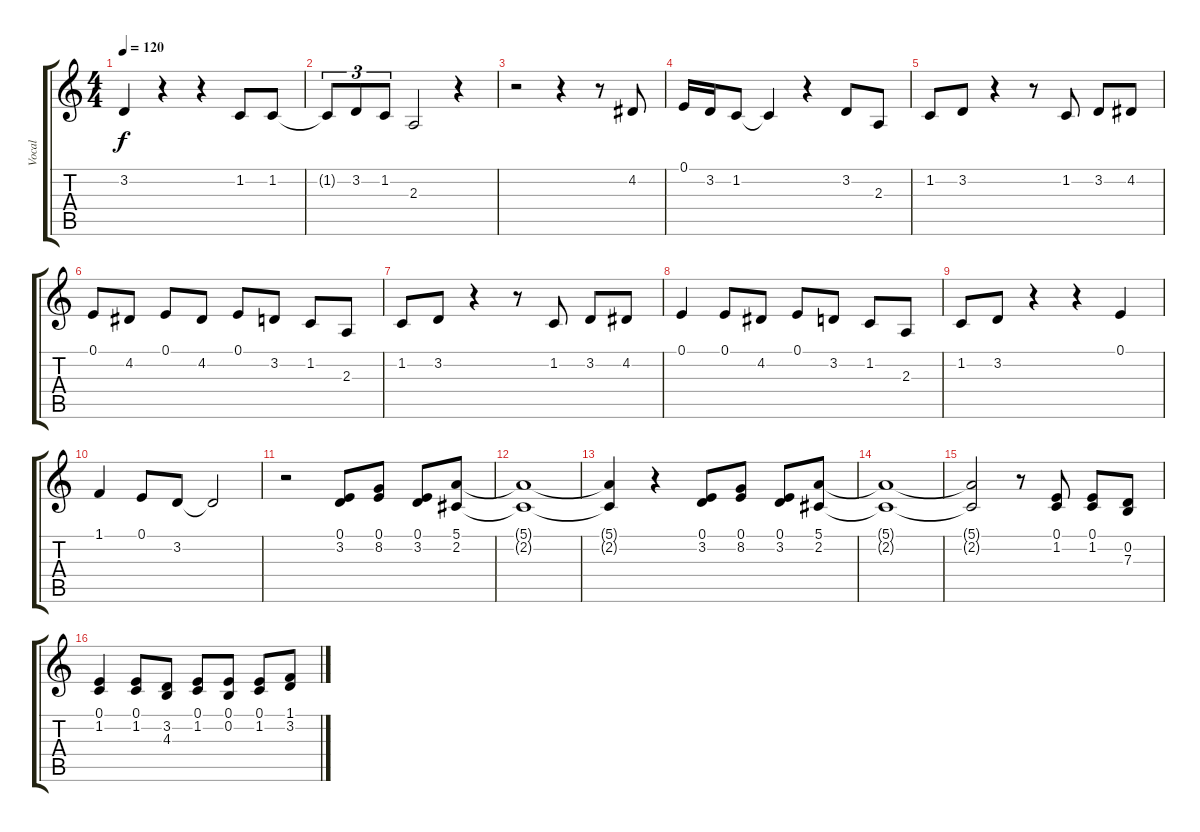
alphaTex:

\track ("Vocal" "Vocal") {instrument harmonica}
\staff {score tabs}
\tuning (E4 B3 G3 D3 A2 E2) {hide}
\ts (4 4)
\tempo 120
\clef g2
\ks c
3.2{t}.4{dy f} r.4 r.4 1.2.8 1.2.8 |
1.2{t}.8{tu (3 2)} 3.2.8{tu (3 2)} 1.2.8{tu (3 2)} 2.3.2 r.4 |
r.2 r.4 r.8 4.2.8 |
0.1.16 3.2.16 1.2.8 1.2{t}.4 r.4 3.2.8 2.3.8 |
1.2.8 3.2.8 r.4 r.8 1.2.8 3.2.8 4.2.8 |
0.1.8 4.2.8 0.1.8 4.2.8 0.1.8 3.2.8 1.2.8 2.3.8 |
1.2.8 3.2.8 r.4 r.8 1.2.8 3.2.8 4.2.8 |
0.1.4 0.1.8 4.2.8 0.1.8 3.2.8 1.2.8 2.3.8 |
1.2.8 3.2.8 r.4 r.4 0.1.4 |
1.1.4 0.1.8 3.2.8 3.2{t}.2 |
r.2 (0.1 3.2).8 (0.1 8.2).8 (0.1 3.2).8 (5.1 2.2).8 |
(5.1{t} 2.2{t}).1 |
(5.1{t} 2.2{t}).4 r.4 (0.1 3.2).8 (0.1 8.2).8 (0.1 3.2).8 (5.1 2.2).8 |
(5.1{t} 2.2{t}).1 |
(5.1{t} 2.2{t}).2 r.8 (0.1 1.2).8 (0.1 1.2).8 (0.2 7.3).8 |
(0.1 1.2).4 (0.1 1.2).8 (3.2 4.3).8 (0.1 1.2).8 (0.1 0.2).8 (0.1 1.2).8 (1.1 3.2).8
